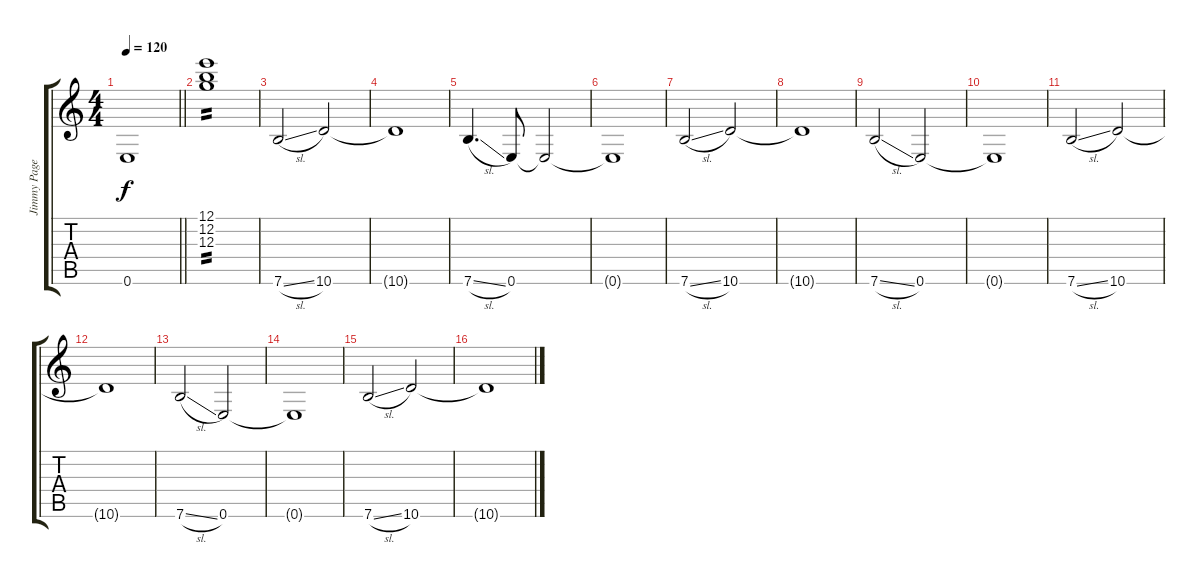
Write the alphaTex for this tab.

\track ("Jimmy Page - Guitar" "Jimmy Page") {instrument overdrivenguitar}
\staff {score tabs}
\tuning (E4 B3 G3 D3 A2 E2) {hide}
\ts (4 4)
\tempo 120
\clef g2
\barLineRight lightlight
\ks c
0.6{t}.1{dy f} |
(12.1 12.2 12.3).1{tp 2} |
7.6{sl}.2 10.6.2 |
10.6{t}.1 |
7.6{sl}.4{d} 0.6.8 0.6{t}.2 |
0.6{t}.1 |
7.6{sl}.2 10.6.2 |
10.6{t}.1 |
7.6{sl}.2 0.6.2 |
0.6{t}.1 |
7.6{sl}.2 10.6.2 |
10.6{t}.1 |
7.6{sl}.2 0.6.2 |
0.6{t}.1 |
7.6{sl}.2 10.6.2 |
10.6{t}.1
